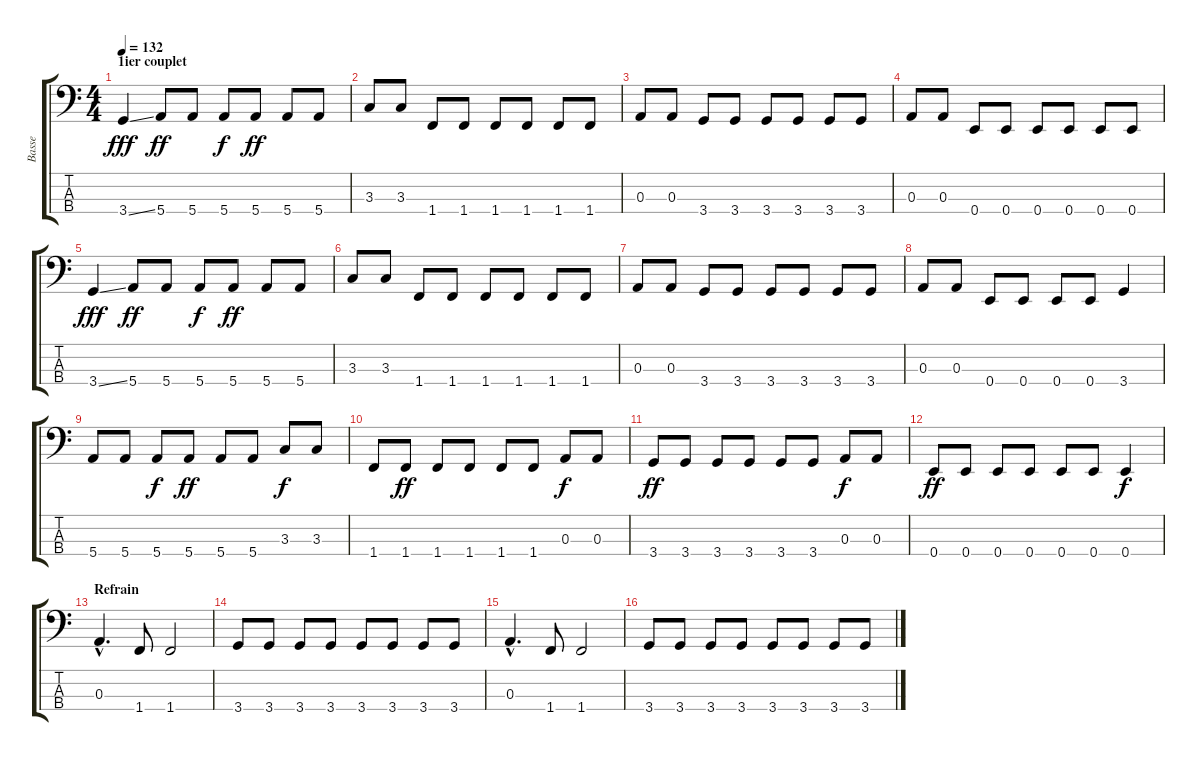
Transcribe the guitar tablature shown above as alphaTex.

\track ("Basse" "Basse") {instrument electricbassfinger}
\staff {score tabs}
\tuning (G2 D2 A1 E1) {hide}
\ts (4 4)
\section ("" "1ier couplet")
\tempo 132
\clef f4
\ks c
3.4{ss}.4{dy fff volume 15} 5.4.8{dy ff} 5.4.8 5.4.8{dy f} 5.4.8{dy ff} 5.4.8 5.4.8 |
3.3.8 3.3.8 1.4.8 1.4.8 1.4.8 1.4.8 1.4.8 1.4.8 |
0.3.8 0.3.8 3.4.8 3.4.8 3.4.8 3.4.8 3.4.8 3.4.8 |
0.3.8 0.3.8 0.4.8 0.4.8 0.4.8 0.4.8 0.4.8 0.4.8 |
3.4{ss}.4{dy fff volume 15} 5.4.8{dy ff} 5.4.8 5.4.8{dy f} 5.4.8{dy ff} 5.4.8 5.4.8 |
3.3.8 3.3.8 1.4.8 1.4.8 1.4.8 1.4.8 1.4.8 1.4.8 |
0.3.8 0.3.8 3.4.8 3.4.8 3.4.8 3.4.8 3.4.8 3.4.8 |
0.3.8 0.3.8 0.4.8 0.4.8 0.4.8 0.4.8 3.4.4 |
5.4.8 5.4.8 5.4.8{dy f} 5.4.8{dy ff} 5.4.8 5.4.8 3.3.8{dy f} 3.3.8 |
1.4.8 1.4.8{dy ff} 1.4.8 1.4.8 1.4.8 1.4.8 0.3.8{dy f} 0.3.8 |
3.4.8{dy ff} 3.4.8 3.4.8 3.4.8 3.4.8 3.4.8 0.3.8{dy f} 0.3.8 |
0.4.8{dy ff} 0.4.8 0.4.8 0.4.8 0.4.8 0.4.8 0.4.4{dy f} |
\section ("" "Refrain")
0.3{hac}.4{d} 1.4.8 1.4.2 |
3.4.8 3.4.8 3.4.8 3.4.8 3.4.8 3.4.8 3.4.8 3.4.8 |
0.3{hac}.4{d} 1.4.8 1.4.2 |
3.4.8 3.4.8 3.4.8 3.4.8 3.4.8 3.4.8 3.4.8 3.4.8
